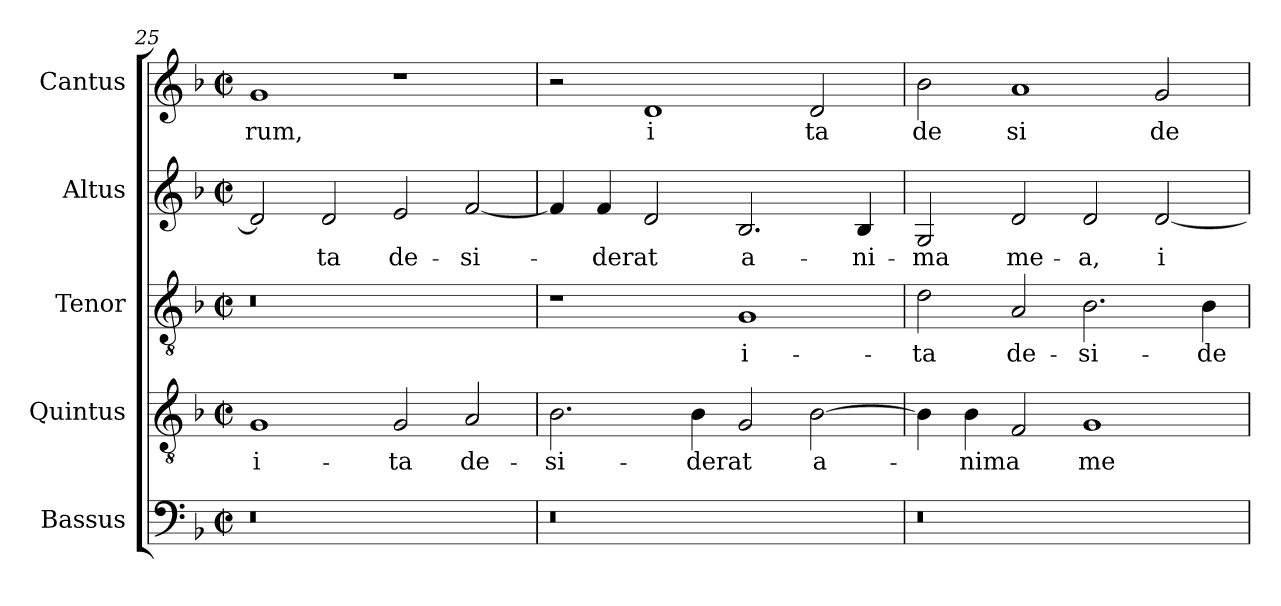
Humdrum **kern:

**kern	**kern	**text	**kern	**text	**kern	**text	**kern	**text
*part5	*part4	*part4	*part3	*part3	*part2	*part2	*part1	*part1
*staff5	*staff4	*staff4	*staff3	*staff3	*staff2	*staff2	*staff1	*staff1
*I"Bassus	*I"Quintus	*	*I"Tenor	*	*I"Altus	*	*I"Cantus	*
!!LO:LB:g=z
*clefF4	*clefGv2	*	*clefGv2	*	*clefG2	*	*clefG2	*
*k[b-]	*k[b-]	*	*k[b-]	*	*k[b-]	*	*k[b-]	*
*F:	*F:	*	*F:	*	*F:	*	*F:	*
*M2/2	*M2/2	*	*M2/2	*	*M2/2	*	*M2/2	*
*met(c|)	*met(c|)	*	*met(c|)	*	*met(c|)	*	*met(c|)	*
=25	=25	=25	=25	=25	=25	=25	=25	=25
!	!	!LO:LY:b:cj	!	!	!	!	!	!LO:LY:b:cj
0r	1G	i-	0r	.	2d/]	.	1g	rum,
!	!	!	!	!	!	!LO:LY:b:cj	!	!
.	.	.	.	.	2d/	-ta	.	.
!	!	!LO:LY:b:cj	!	!	!	!LO:LY:b:cj	!	!
.	2G/	-ta	.	.	2e/	de-	1r	.
!	!	!LO:LY:b:cj	!	!	!	!LO:LY:b:cj	!	!
.	2A/	de-	.	.	[<2f/	-si-	.	.
=26	=26	=26	=26	=26	=26	=26	=26	=26
!	!	!LO:LY:b:cj	!	!	!	!	!	!
0r	2.B-\	-si-	1r	.	4f/]	.	2r	.
!	!	!	!	!	!	!LO:LY:b	!	!
.	.	.	.	.	4f/	-derat	.	.
!	!	!	!	!	!	!	!	!LO:LY:b:cj
.	.	.	.	.	2d/	.	1d	i
!	!	!LO:LY:b	!	!	!	!	!	!
.	4B-\	-derat	.	.	.	.	.	.
!	!	!	!	!LO:LY:b:cj	!	!LO:LY:b:cj	!	!
.	2G/	.	1G	i-	2.B-/	a-	.	.
!	!	!LO:LY:b:cj	!	!	!	!	!	!LO:LY:b:cj
.	[>2B-\	a-	.	.	.	.	2d/	ta
!	!	!	!	!	!	!LO:LY:b:cj	!	!
.	.	.	.	.	4B-/	-ni-	.	.
=27	=27	=27	=27	=27	=27	=27	=27	=27
!	!	!	!	!LO:LY:b:cj	!	!LO:LY:b:cj	!	!LO:LY:b:cj
0r	4B-\]	.	2d\	-ta	2G/	-ma	2b-\	de
!	!	!LO:LY:b	!	!	!	!	!	!
.	4B-\	-nima	.	.	.	.	.	.
!	!	!	!	!LO:LY:b:cj	!	!LO:LY:b:cj	!	!LO:LY:b:cj
.	2F/	.	2A/	de-	2d/	me-	1a	si
!	!	!LO:LY:b:cj	!	!LO:LY:b:cj	!	!LO:LY:b:cj	!	!
.	1G	me-	2.B-\	-si-	2d/	-a,	.	.
!	!	!	!	!	!	!LO:LY:b:rj	!	!LO:LY:b:cj
.	.	.	.	.	[<2d/	i-	2g/	de
!	!	!	!	!LO:LY:b:cj	!	!	!	!
.	.	.	4B-\	-de-	.	.	.	.
=	=	=	=	=	=	=	=	=
*-	*-	*-	*-	*-	*-	*-	*-	*-
